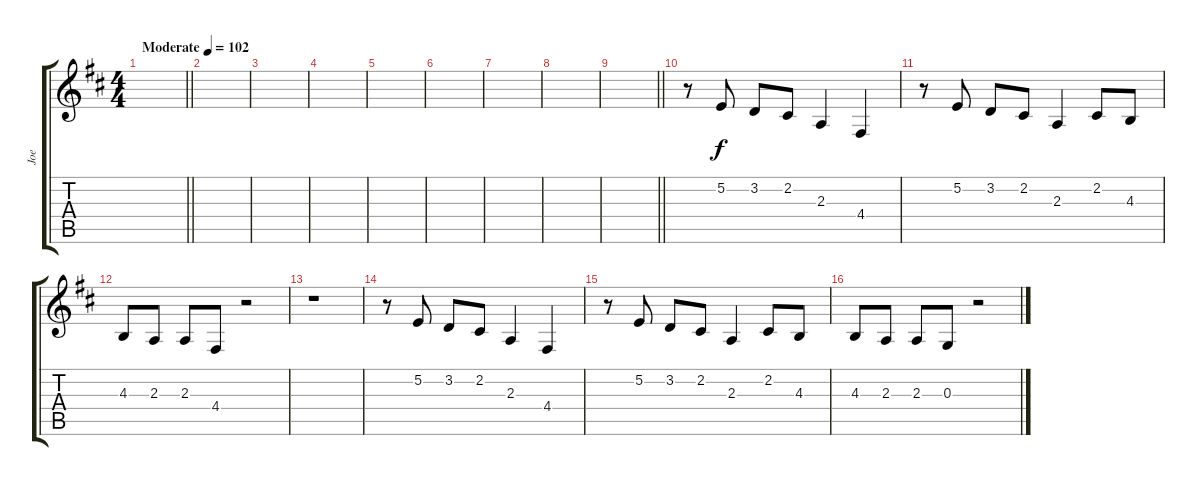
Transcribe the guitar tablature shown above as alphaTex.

\track ("Joe" "Joe") {instrument lead1square}
\staff {score tabs}
\tuning (E4 B3 G3 D3 A2 E2) {hide}
\ts (4 4)
\tempo (102 "Moderate")
\clef g2
\barLineRight lightlight
\ks d
|
|
|
|
|
|
|
|
\barLineRight lightlight
|
r.8 5.2.8 3.2.8 2.2.8 2.3.4 4.4.4 |
r.8 5.2.8 3.2.8 2.2.8 2.3.4 2.2.8 4.3.8 |
4.3.8 2.3.8 2.3.8 4.4.8 r.2 |
r.1 |
r.8 5.2.8 3.2.8 2.2.8 2.3.4 4.4.4 |
r.8 5.2.8 3.2.8 2.2.8 2.3.4 2.2.8 4.3.8 |
4.3.8 2.3.8 2.3.8 0.3.8 r.2
